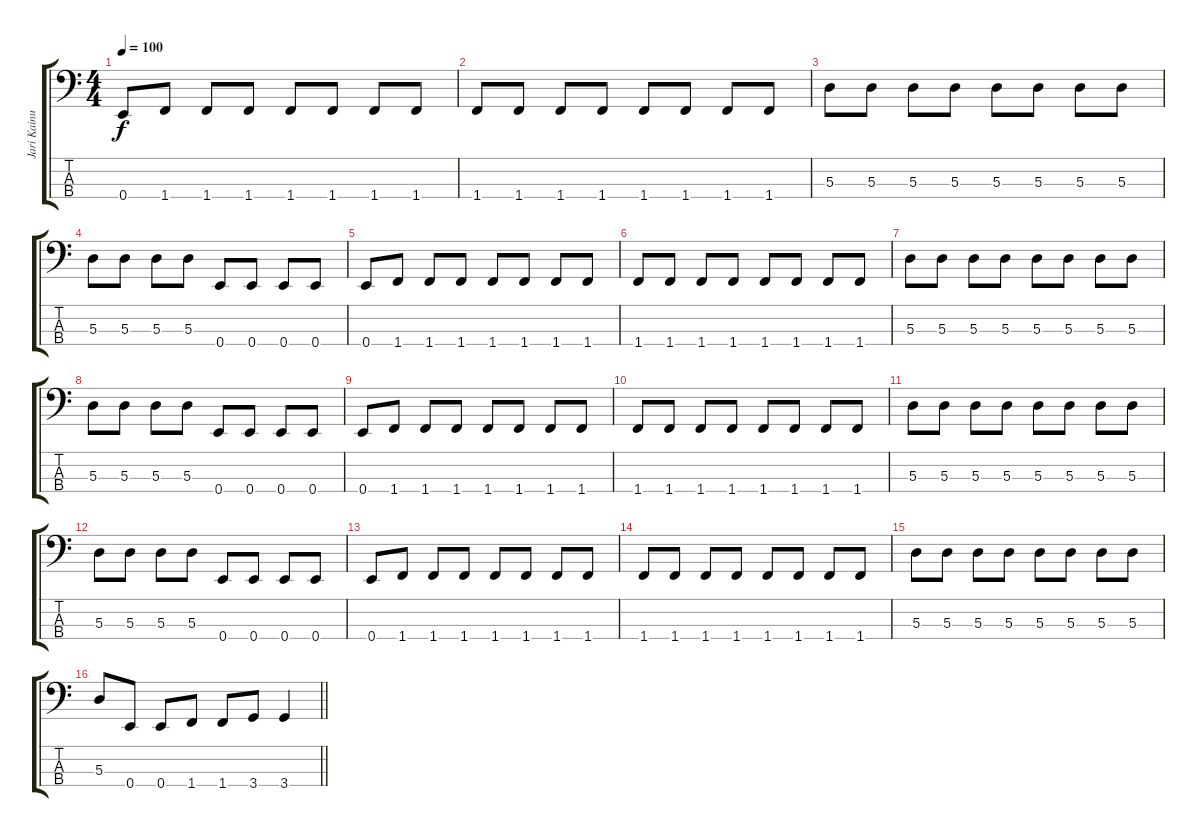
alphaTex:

\track ("Jari Kainulainen" "Jari Kainu") {instrument electricbassfinger}
\staff {score tabs}
\tuning (G2 D2 A1 E1) {hide}
\ts (4 4)
\tempo 100
\clef f4
\ks c
0.4.8{dy f} 1.4.8 1.4.8 1.4.8 1.4.8 1.4.8 1.4.8 1.4.8 |
1.4.8 1.4.8 1.4.8 1.4.8 1.4.8 1.4.8 1.4.8 1.4.8 |
5.3.8 5.3.8 5.3.8 5.3.8 5.3.8 5.3.8 5.3.8 5.3.8 |
5.3.8 5.3.8 5.3.8 5.3.8 0.4.8 0.4.8 0.4.8 0.4.8 |
0.4.8 1.4.8 1.4.8 1.4.8 1.4.8 1.4.8 1.4.8 1.4.8 |
1.4.8 1.4.8 1.4.8 1.4.8 1.4.8 1.4.8 1.4.8 1.4.8 |
5.3.8 5.3.8 5.3.8 5.3.8 5.3.8 5.3.8 5.3.8 5.3.8 |
5.3.8 5.3.8 5.3.8 5.3.8 0.4.8 0.4.8 0.4.8 0.4.8 |
0.4.8 1.4.8 1.4.8 1.4.8 1.4.8 1.4.8 1.4.8 1.4.8 |
1.4.8 1.4.8 1.4.8 1.4.8 1.4.8 1.4.8 1.4.8 1.4.8 |
5.3.8 5.3.8 5.3.8 5.3.8 5.3.8 5.3.8 5.3.8 5.3.8 |
5.3.8 5.3.8 5.3.8 5.3.8 0.4.8 0.4.8 0.4.8 0.4.8 |
0.4.8 1.4.8 1.4.8 1.4.8 1.4.8 1.4.8 1.4.8 1.4.8 |
1.4.8 1.4.8 1.4.8 1.4.8 1.4.8 1.4.8 1.4.8 1.4.8 |
5.3.8 5.3.8 5.3.8 5.3.8 5.3.8 5.3.8 5.3.8 5.3.8 |
\barLineRight lightlight
5.3.8 0.4.8 0.4.8 1.4.8 1.4.8 3.4.8 3.4.4
